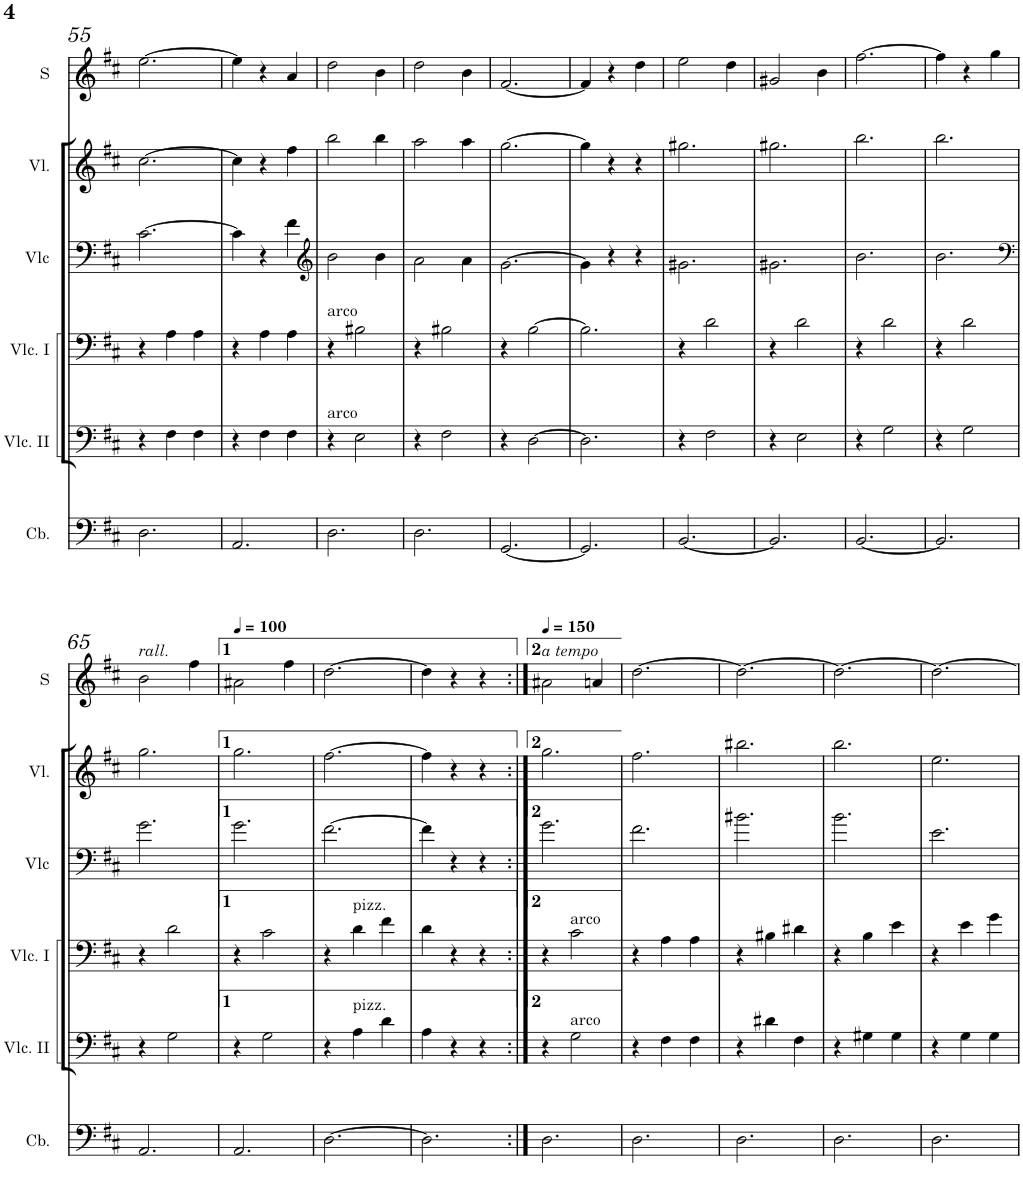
**kern	**kern	**kern	**kern	**kern	**kern
*part6	*part5	*part4	*part3	*part2	*part1
*staff6	*staff5	*staff4	*staff3	*staff2	*staff1
*I"Contrebasse	*I"Violoncelle II	*I"Violoncelle I	*I"Violoncelle	*I"Violon	*I"Soprano
*I'Cb.	*I'Vlc. II	*I'Vlc. I	*I'Vlc	*I'Vl.	*I'S
!!LO:PB:g=z
*clefF4	*clefF4	*clefF4	*clefF4	*clefG2	*clefG2
*Trd7c12	*	*	*	*	*
*k[f#c#]	*k[f#c#]	*k[f#c#]	*k[f#c#]	*k[f#c#]	*k[f#c#]
*D:	*D:	*D:	*D:	*D:	*D:
*M3/4	*M3/4	*M3/4	*M3/4	*M3/4	*M3/4
=55	=55	=55	=55	=55	=55
2.D\	4r	4r	[2.c#\	[2.cc#\	[2.ee\
.	4F#\	4A\	.	.	.
.	4F#\	4A\	.	.	.
=56	=56	=56	=56	=56	=56
2.AA/	4r	4r	4c#\]	4cc#\]	4ee\]
.	4F#\	4A\	4r	4r	4r
.	4F#\	4A\	4f#\	4ff#\	4a/
=57	=57	=57	=57	=57	=57
*	*	*	*clefG2	*	*
!	!	!LO:TX:a:t=arco	!	!	!
!	!LO:TX:a:t=arco	!	!	!	!
2.D\	4r	4r	2b\	2bb\	2dd\
.	2E\	2B#X\	.	.	.
.	.	.	4b\	4bb\	4b\
=58	=58	=58	=58	=58	=58
2.D\	4r	4r	2a\	2aa\	2dd\
.	2F#\	2B#X\	.	.	.
.	.	.	4a\	4aa\	4b\
=59	=59	=59	=59	=59	=59
[2.GG/	4r	4r	[2.g\	[2.gg\	[2.f#/
.	[2D\	[2B\	.	.	.
=60	=60	=60	=60	=60	=60
2.GG/]	2.D\]	2.B\]	4g\]	4gg\]	4f#/]
.	.	.	4r	4r	4r
.	.	.	4r	4r	4dd\
=61	=61	=61	=61	=61	=61
[2.BB/	4r	4r	2.g#X\	2.gg#X\	2ee\
.	2F#\	2d\	.	.	.
.	.	.	.	.	4dd\
=62	=62	=62	=62	=62	=62
2.BB/]	4r	4r	2.g#X\	2.gg#X\	2g#X/
.	2E\	2d\	.	.	.
.	.	.	.	.	4b\
=63	=63	=63	=63	=63	=63
[2.BB/	4r	4r	2.b\	2.bb\	[2.ff#\
.	2G\	2d\	.	.	.
=64	=64	=64	=64	=64	=64
2.BB/]	4r	4r	2.b\	2.bb\	4ff#\]
.	2G\	2d\	.	.	4r
.	.	.	.	.	4gg\
!!LO:LB:g=z
=65	=65	=65	=65	=65	=65
*	*	*	*clefF4	*	*
!	!	!	!	!	!LO:TX:a:i:t=rall.
2.AA/	4r	4r	2.g\	2.gg\	2b\
.	2G\	2d\	.	.	.
.	.	.	.	.	4ff#\
=66	=66	=66	=66	=66	=66
*	*	*	*	*	*MM100
2.AA/	4r	4r	2.g\	2.gg\	2a#X\
.	2G\	2c#\	.	.	.
.	.	.	.	.	4ff#\
=67	=67	=67	=67	=67	=67
[2.D\	4r	4r	[2.f#\	[2.ff#\	[2.dd\
!	!	!LO:TX:a:t=pizz.	!	!	!
!	!LO:TX:a:t=pizz.	!	!	!	!
.	4A\	4d\	.	.	.
.	4d\	4f#\	.	.	.
=68	=68	=68	=68	=68	=68
2.D\]	4A\	4d\	4f#\]	4ff#\]	4dd\]
.	4r	4r	4r	4r	4r
.	4r	4r	4r	4r	4r
=69:|!	=69:|!	=69:|!	=69:|!	=69:|!	=69:|!
*	*	*	*	*	*MM150
!	!	!	!	!	!LO:TX:a:i:t=a tempo
2.D\	4r	4r	2.g\	2.gg\	2a#X\
!	!	!LO:TX:a:t=arco	!	!	!
!	!LO:TX:a:t=arco	!	!	!	!
.	2G\	2c#\	.	.	.
.	.	.	.	.	4an/
=70	=70	=70	=70	=70	=70
2.D\	4r	4r	2.f#\	2.ff#\	[2.dd\
.	4F#\	4A\	.	.	.
.	4F#\	4A\	.	.	.
=71	=71	=71	=71	=71	=71
2.D\	4r	4r	2.b#X\	2.bb#X\	2.dd\_
.	4d#X\	4B#X\	.	.	.
.	4F#\	4d#X\	.	.	.
=72	=72	=72	=72	=72	=72
2.D\	4r	4r	2.b\	2.bb\	2.dd\_
.	4G#X\	4B\	.	.	.
.	4G#\	4e\	.	.	.
=73	=73	=73	=73	=73	=73
2.D\	4r	4r	2.e\	2.ee\	2.dd\_
.	4G\	4e\	.	.	.
.	4G\	4g\	.	.	.
=	=	=	=	=	=
*-	*-	*-	*-	*-	*-
